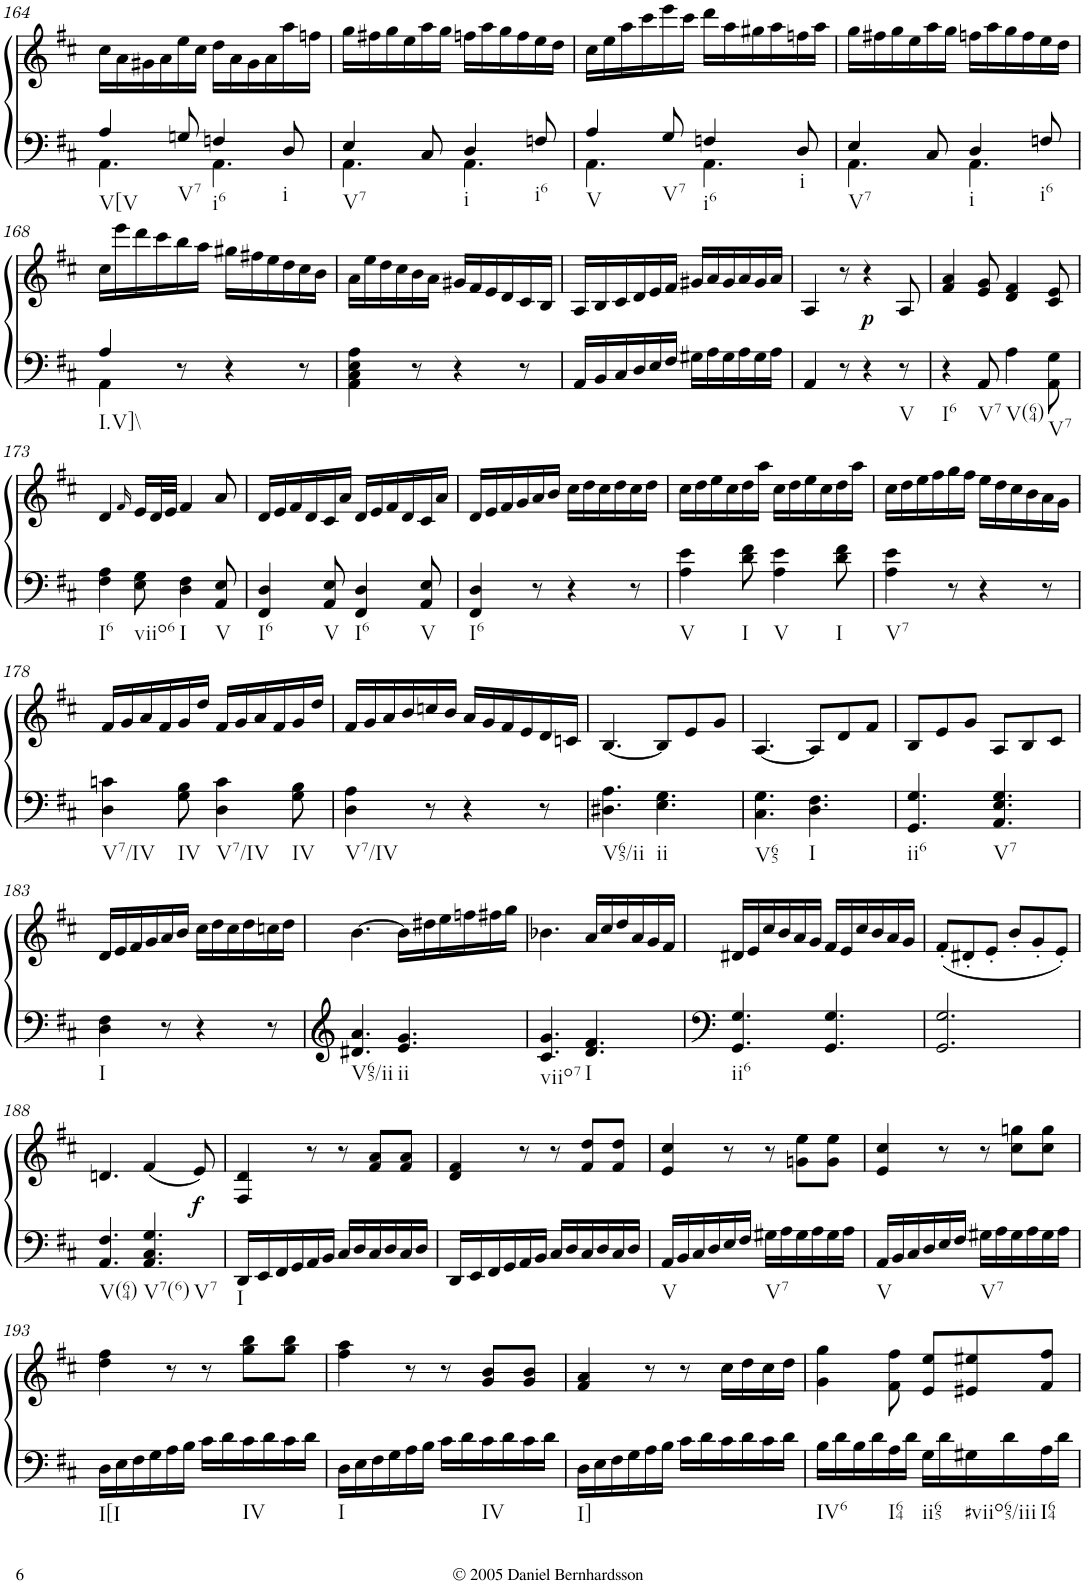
**kern	**kern	**dynam
*part1	*part1	*part1
*staff2	*staff1	*staff1/2
*I"Piano	*	*
*I'Pno.	*	*
!!LO:PB:g=z
*clefF4	*clefG2	*
*k[f#c#]	*k[f#c#]	*
*D:	*D:	*
*M6/8	*M6/8	*
=164	=164	=164
*^	*	*
!LO:TX:b:t=V[V	!	!	!
4A/	4.AA\	16cc#\LL	.
.	.	16a\	.
.	.	16g#X\	.
.	.	16a\	.
!LO:TX:b:t=V7	!	!	!
8Gn/	.	16ee\	.
.	.	16cc#\JJ	.
!LO:TX:b:t=i6	!	!	!
4Fn/	4.AA\	16dd\LL	.
.	.	16a\	.
.	.	16g#\	.
.	.	16a\	.
!LO:TX:b:t=i	!	!	!
8D/	.	16aa\	.
.	.	16ffn\JJ	.
=165	=165	=165	=165
!LO:TX:b:t=V7	!	!	!
4E/	4.AA\	16gg\LL	.
.	.	16ff#X\	.
.	.	16gg\	.
.	.	16ee\	.
8C#/	.	16aa\	.
.	.	16gg\JJ	.
!LO:TX:b:t=i	!	!	!
4D/	4.AA\	16ffn\LL	.
.	.	16aa\	.
.	.	16gg\	.
.	.	16ff\	.
!LO:TX:b:t=i6	!	!	!
8Fn/	.	16ee\	.
.	.	16dd\JJ	.
=166	=166	=166	=166
!LO:TX:b:t=V	!	!	!
4A/	4.AA\	16cc#\LL	.
.	.	16ee\	.
.	.	16aa\	.
.	.	16ccc#\	.
!LO:TX:b:t=V7	!	!	!
8G/	.	16eee\	.
.	.	16ccc#\JJ	.
!LO:TX:b:t=i6	!	!	!
4Fn/	4.AA\	16ddd\LL	.
.	.	16aa\	.
.	.	16gg#X\	.
.	.	16aa\	.
!LO:TX:b:t=i	!	!	!
8D/	.	16ffn\	.
.	.	16aa\JJ	.
=167	=167	=167	=167
!LO:TX:b:t=V7	!	!	!
4E/	4.AA\	16gg\LL	.
.	.	16ff#X\	.
.	.	16gg\	.
.	.	16ee\	.
8C#/	.	16aa\	.
.	.	16gg\JJ	.
!LO:TX:b:t=i	!	!	!
4D/	4.AA\	16ffn\LL	.
.	.	16aa\	.
.	.	16gg\	.
.	.	16ff\	.
!LO:TX:b:t=i6	!	!	!
8Fn/	.	16ee\	.
.	.	16dd\JJ	.
!!LO:LB:g=z
=168	=168	=168	=168
!LO:TX:b:t=I.V]\\	!	!	!
4A/	4AA\	16cc#\LL	.
.	.	16eee\	.
.	.	16ddd\	.
.	.	16ccc#\	.
8r	8ryy	16bb\	.
.	.	16aa\JJ	.
4r	4.ryy	16gg#X\LL	.
.	.	16ff#X\	.
.	.	16ee\	.
.	.	16dd\	.
8r	.	16cc#\	.
.	.	16b\JJ	.
*v	*v	*	*
=169	=169	=169
4AA\ 4C#\ 4E\ 4A\	16a\LL	.
.	16ee\	.
.	16dd\	.
.	16cc#\	.
8r	16b\	.
.	16a\JJ	.
4r	16g#X/LL	.
.	16f#/	.
.	16e/	.
.	16d/	.
8r	16c#/	.
.	16B/JJ	.
=170	=170	=170
16AA/LL	16A/LL	.
16BB/	16B/	.
16C#/	16c#/	.
16D/	16d/	.
16E/	16e/	.
16F#/JJ	16f#/JJ	.
16G#X\LL	16g#X/LL	.
16A\	16a/	.
16G#\	16g#/	.
16A\	16a/	.
16G#\	16g#/	.
16A\JJ	16a/JJ	.
=171	=171	=171
4AA/	4A/	.
8r	8r	.
!	!	!LO:DY:b
4r	4r	p
!LO:TX:b:t=V	!	!
8r	8A/	.
=172	=172	=172
!LO:TX:b:t=I6	!	!
4r	4f#/ 4a/	.
!LO:TX:b:t=V7	!	!
8AA/	8e/ 8g/	.
!LO:TX:b:t=V(64)	!	!
4A\	4d/ 4f#/	.
!LO:TX:b:t=V7	!	!
8AA\ 8G\	8c#/ 8e/	.
!!LO:LB:g=z
=173	=173	=173
!LO:TX:b:t=I6	!	!
4F#\ 4A\	4d/	.
.	16qf#/	.
!LO:TX:b:t=viio6	!	!
8E\ 8G\	16e/LL	.
.	32d/L	.
.	32e/JJJ	.
!LO:TX:b:t=I	!	!
4D\ 4F#\	4f#/	.
!LO:TX:b:t=V	!	!
8AA/ 8E/	8a/	.
=174	=174	=174
!LO:TX:b:t=I6	!	!
4FF#/ 4D/	16d/LL	.
.	16e/	.
.	16f#/	.
.	16d/	.
!LO:TX:b:t=V	!	!
8AA/ 8E/	16c#/	.
.	16a/JJ	.
!LO:TX:b:t=I6	!	!
4FF#/ 4D/	16d/LL	.
.	16e/	.
.	16f#/	.
.	16d/	.
!LO:TX:b:t=V	!	!
8AA/ 8E/	16c#/	.
.	16a/JJ	.
=175	=175	=175
!LO:TX:b:t=I6	!	!
4FF#/ 4D/	16d/LL	.
.	16e/	.
.	16f#/	.
.	16g/	.
8r	16a/	.
.	16b/JJ	.
4r	16cc#\LL	.
.	16dd\	.
.	16cc#\	.
.	16dd\	.
8r	16cc#\	.
.	16dd\JJ	.
=176	=176	=176
!LO:TX:b:t=V	!	!
4A\ 4e\	16cc#\LL	.
.	16dd\	.
.	16ee\	.
.	16cc#\	.
!LO:TX:b:t=I	!	!
8d\ 8f#\	16dd\	.
.	16aa\JJ	.
!LO:TX:b:t=V	!	!
4A\ 4e\	16cc#\LL	.
.	16dd\	.
.	16ee\	.
.	16cc#\	.
!LO:TX:b:t=I	!	!
8d\ 8f#\	16dd\	.
.	16aa\JJ	.
=177	=177	=177
!LO:TX:b:t=V7	!	!
4A\ 4e\	16cc#\LL	.
.	16dd\	.
.	16ee\	.
.	16ff#\	.
8r	16gg\	.
.	16ff#\JJ	.
4r	16ee\LL	.
.	16dd\	.
.	16cc#\	.
.	16b\	.
8r	16a\	.
.	16g\JJ	.
!!LO:LB:g=z
=178	=178	=178
!LO:TX:b:t=V7/IV	!	!
4D\ 4cn\	16f#/LL	.
.	16g/	.
.	16a/	.
.	16f#/	.
!LO:TX:b:t=IV	!	!
8G\ 8B\	16g/	.
.	16dd/JJ	.
!LO:TX:b:t=V7/IV	!	!
4D\ 4c\	16f#/LL	.
.	16g/	.
.	16a/	.
.	16f#/	.
!LO:TX:b:t=IV	!	!
8G\ 8B\	16g/	.
.	16dd/JJ	.
=179	=179	=179
!LO:TX:b:t=V7/IV	!	!
4D\ 4A\	16f#/LL	.
.	16g/	.
.	16a/	.
.	16b/	.
8r	16ccn/	.
.	16b/JJ	.
4r	16a/LL	.
.	16g/	.
.	16f#/	.
.	16e/	.
8r	16d/	.
.	16cn/JJ	.
=180	=180	=180
!LO:TX:b:t=V65/ii	!	!
4.D#X\ 4.A\	[<4.B/	.
!LO:TX:b:t=ii	!	!
4.E\ 4.G\	8B/L]	.
.	8e/	.
.	8g/J	.
=181	=181	=181
!LO:TX:b:t=V65	!	!
4.C#\ 4.G\	[<4.A/	.
!LO:TX:b:t=I	!	!
4.D\ 4.F#\	8A/L]	.
.	8d/	.
.	8f#/J	.
=182	=182	=182
!LO:TX:b:t=ii6	!	!
4.GG/ 4.G/	8B/L	.
.	8e/	.
.	8g/J	.
!LO:TX:b:t=V7	!	!
4.AA/ 4.E/ 4.G/	8A/L	.
.	8B/	.
.	8c#/J	.
!!LO:LB:g=z
=183	=183	=183
!LO:TX:b:t=I	!	!
4D\ 4F#\	16d/LL	.
.	16e/	.
.	16f#/	.
.	16g/	.
8r	16a/	.
.	16b/JJ	.
4r	16cc#\LL	.
.	16dd\	.
.	16cc#\	.
.	16dd\	.
8r	16ccn\	.
.	16dd\JJ	.
=184	=184	=184
!LO:TX:b:t=V65/ii	!	!
4.d#X/ 4.a/	[>4.b\	.
!LO:TX:b:t=ii	!	!
4.e/ 4.g/	16b\LL]	.
.	16dd#X\	.
.	16ee\	.
.	16ffn\	.
.	16ff#X\	.
.	16gg\JJ	.
=185	=185	=185
!LO:TX:b:t=viio7	!	!
4.c#/ 4.g/	4.b-X\	.
!LO:TX:b:t=I	!	!
4.d/ 4.f#/	16a/LL	.
.	16cc#/	.
.	16dd/	.
.	16a/	.
.	16g/	.
.	16f#/JJ	.
=186	=186	=186
!LO:TX:b:t=ii6	!	!
4.GG/ 4.G/	16d#X/LL	.
.	16e/	.
.	16cc#/	.
.	16b/	.
.	16a/	.
.	16g/JJ	.
4.GG/ 4.G/	16f#/LL	.
.	16e/	.
.	16cc#/	.
.	16b/	.
.	16a/	.
.	16g/JJ	.
=187	=187	=187
2.GG/ 2.G/	(8f#'/L	.
.	8d#X'/	.
.	8e'/J	.
.	8b'/L	.
.	8g'/	.
.	8e'/J)	.
!!LO:LB:g=z
=188	=188	=188
!LO:TX:b:t=V(64)	!	!
4.AA/ 4.F#/	4.dn/	.
!LO:TX:b:t=V7(6)	!	!
!LO:TX:b:t=V7	!	!
4.AA/ 4.C#/ 4.G/	(4f#/	.
!	!	!LO:DY:b
.	8e/)	f
=189	=189	=189
!LO:TX:b:t=I	!	!
16DD/LL	4F#/ 4d/	.
16EE/	.	.
16FF#/	.	.
16GG/	.	.
16AA/	8r	.
16BB/JJ	.	.
16C#/LL	8r	.
16D/	.	.
16C#/	8f#/ 8a/L	.
16D/	.	.
16C#/	8f#/ 8a/J	.
16D/JJ	.	.
=190	=190	=190
16DD/LL	4d/ 4f#/	.
16EE/	.	.
16FF#/	.	.
16GG/	.	.
16AA/	8r	.
16BB/JJ	.	.
16C#/LL	8r	.
16D/	.	.
16C#/	8f#/ 8dd/L	.
16D/	.	.
16C#/	8f#/ 8dd/J	.
16D/JJ	.	.
=191	=191	=191
!LO:TX:b:t=V	!	!
16AA/LL	4e/ 4cc#/	.
16BB/	.	.
16C#/	.	.
16D/	.	.
16E/	8r	.
16F#/JJ	.	.
!LO:TX:b:t=V7	!	!
16G#X\LL	8r	.
16A\	.	.
16G#\	8gn\ 8ee\L	.
16A\	.	.
16G#\	8g\ 8ee\J	.
16A\JJ	.	.
=192	=192	=192
!LO:TX:b:t=V	!	!
16AA/LL	4e/ 4cc#/	.
16BB/	.	.
16C#/	.	.
16D/	.	.
16E/	8r	.
16F#/JJ	.	.
!LO:TX:b:t=V7	!	!
16G#X\LL	8r	.
16A\	.	.
16G#\	8cc#\ 8ggn\L	.
16A\	.	.
16G#\	8cc#\ 8gg\J	.
16A\JJ	.	.
!!LO:LB:g=z
=193	=193	=193
!LO:TX:b:t=I[I	!	!
16D\LL	4dd\ 4ff#\	.
16E\	.	.
16F#\	.	.
16G\	.	.
16A\	8r	.
16B\JJ	.	.
16c#\LL	8r	.
16d\	.	.
!LO:TX:b:t=IV	!	!
16c#\	8gg\ 8bb\L	.
16d\	.	.
16c#\	8gg\ 8bb\J	.
16d\JJ	.	.
=194	=194	=194
!LO:TX:b:t=I	!	!
16D\LL	4ff#\ 4aa\	.
16E\	.	.
16F#\	.	.
16G\	.	.
16A\	8r	.
16B\JJ	.	.
16c#\LL	8r	.
16d\	.	.
!LO:TX:b:t=IV	!	!
16c#\	8g/ 8b/L	.
16d\	.	.
16c#\	8g/ 8b/J	.
16d\JJ	.	.
=195	=195	=195
!LO:TX:b:t=I]	!	!
16D\LL	4f#/ 4a/	.
16E\	.	.
16F#\	.	.
16G\	.	.
16A\	8r	.
16B\JJ	.	.
16c#\LL	8r	.
16d\	.	.
16c#\	16cc#\LL	.
16d\	16dd\	.
16c#\	16cc#\	.
16d\JJ	16dd\JJ	.
=196	=196	=196
!LO:TX:b:t=IV6	!	!
16B\LL	4g\ 4gg\	.
16d\	.	.
16B\	.	.
16d\	.	.
!LO:TX:b:t=I64	!	!
16A\	8f#\ 8ff#\	.
16d\JJ	.	.
!LO:TX:b:t=ii65	!	!
16G\LL	8e/ 8ee/L	.
16d\	.	.
!LO:TX:b:t=#viio65/iii	!	!
16G#X\	8e#X/ 8ee#X/	.
16d\	.	.
!LO:TX:b:t=I64	!	!
16A\	8f#/ 8ff#/J	.
16d\JJ	.	.
=	=	=
*-	*-	*-
